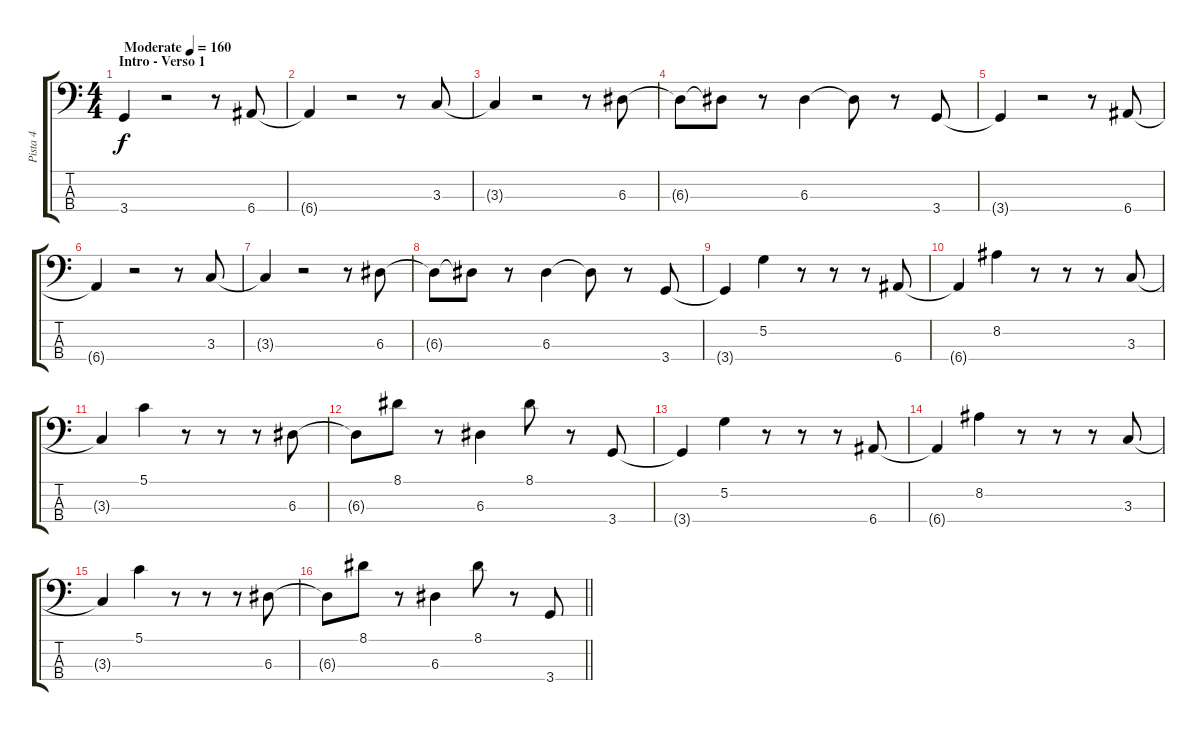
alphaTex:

\track ("Pista 4" "Pista 4") {instrument electricbasspick}
\staff {score tabs}
\tuning (G2 D2 A1 E1) {hide}
\ts (4 4)
\section ("" "Intro - Verso 1")
\tempo (160 "Moderate")
\clef f4
\ks c
3.4.4{dy f instrument electricbasspick} r.2 r.8 6.4.8 |
6.4{t}.4 r.2 r.8 3.3.8 |
3.3{t}.4 r.2 r.8 6.3.8 |
6.3{t}.8 6.3{t}.8 r.8 6.3.4 6.3{t}.8 r.8 3.4.8 |
3.4{t}.4 r.2 r.8 6.4.8 |
6.4{t}.4 r.2 r.8 3.3.8 |
3.3{t}.4 r.2 r.8 6.3.8 |
6.3{t}.8 6.3{t}.8 r.8 6.3.4 6.3{t}.8 r.8 3.4.8 |
3.4{t}.4 5.2.4 r.8 r.8 r.8 6.4.8 |
6.4{t}.4 8.2.4 r.8 r.8 r.8 3.3.8 |
3.3{t}.4 5.1.4 r.8 r.8 r.8 6.3.8 |
6.3{t}.8 8.1.8 r.8 6.3.4 8.1.8 r.8 3.4.8 |
3.4{t}.4 5.2.4 r.8 r.8 r.8 6.4.8 |
6.4{t}.4 8.2.4 r.8 r.8 r.8 3.3.8 |
3.3{t}.4 5.1.4 r.8 r.8 r.8 6.3.8 |
\barLineRight lightlight
6.3{t}.8 8.1.8 r.8 6.3.4 8.1.8 r.8 3.4.8
